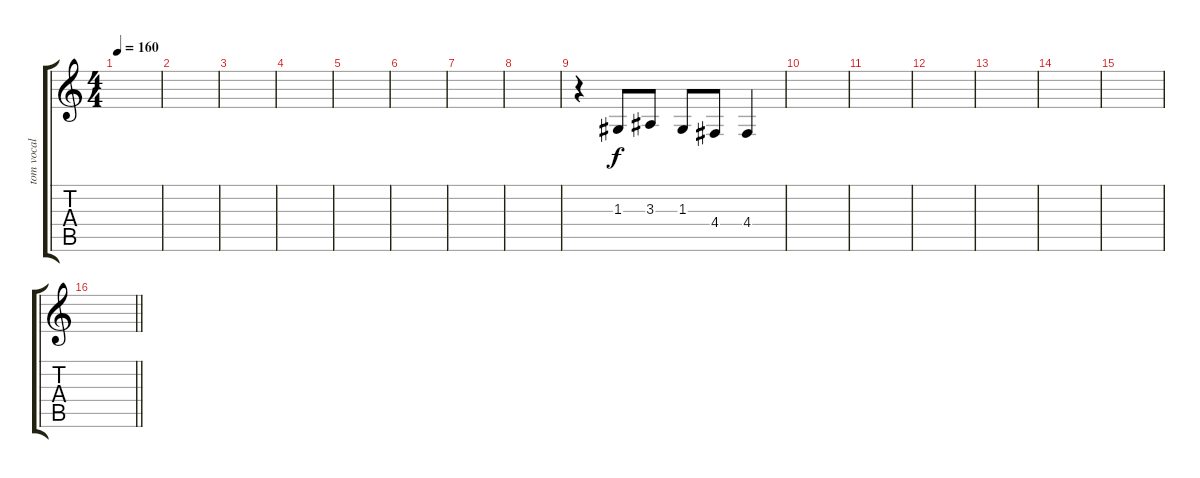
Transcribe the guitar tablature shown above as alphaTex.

\track ("tom vocal" "tom vocal") {instrument tenorsax}
\staff {score tabs}
\tuning (E4 B3 G3 D3 A2 E2) {hide}
\ts (4 4)
\tempo 160
\clef g2
\ks c
|
|
|
|
|
|
|
|
r.4 1.3.8 3.3.8 1.3.8 4.4.8 4.4.4 |
|
|
|
|
|
|
\barLineRight lightlight
